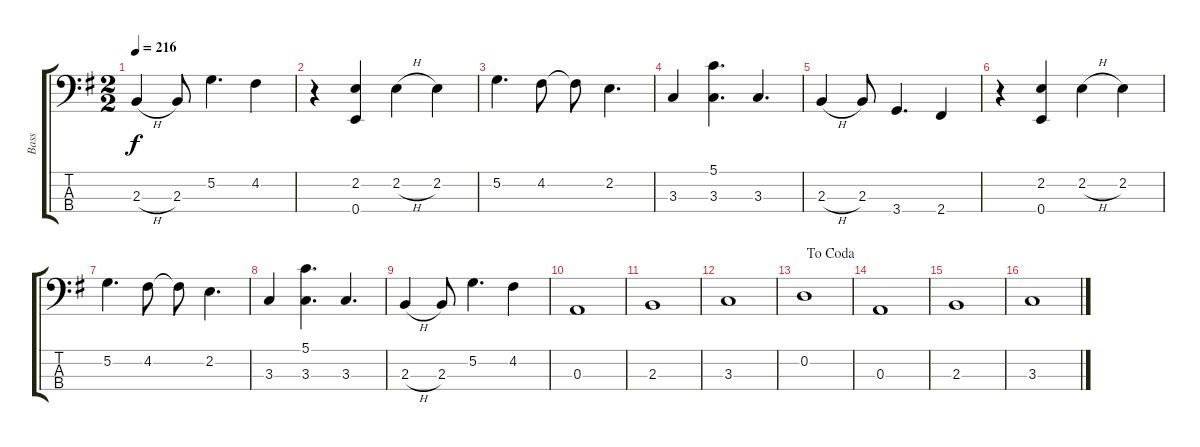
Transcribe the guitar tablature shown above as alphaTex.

\track ("Bass" "Bass") {instrument electricbassfinger}
\staff {score tabs}
\tuning (G2 D2 A1 E1) {hide}
\ts (2 2)
\tempo 216
\clef f4
\ks eminor
2.3{h}.4{dy f} 2.3.8 5.2.4{d} 4.2.4 |
r.4 (2.2 0.4).4 2.2{h}.4 2.2.4 |
5.2.4{d} 4.2.8 4.2{t}.8 2.2.4{d} |
3.3.4 (5.1 3.3).4{d} 3.3.4{d} |
2.3{h}.4 2.3.8 3.4.4{d} 2.4.4 |
r.4 (2.2 0.4).4 2.2{h}.4 2.2.4 |
5.2.4{d} 4.2.8 4.2{t}.8 2.2.4{d} |
3.3.4 (5.1 3.3).4{d} 3.3.4{d} |
2.3{h}.4 2.3.8 5.2.4{d} 4.2.4 |
0.3.1 |
2.3.1 |
3.3.1 |
\jump dacoda
0.2.1 |
0.3.1 |
2.3.1 |
3.3.1
